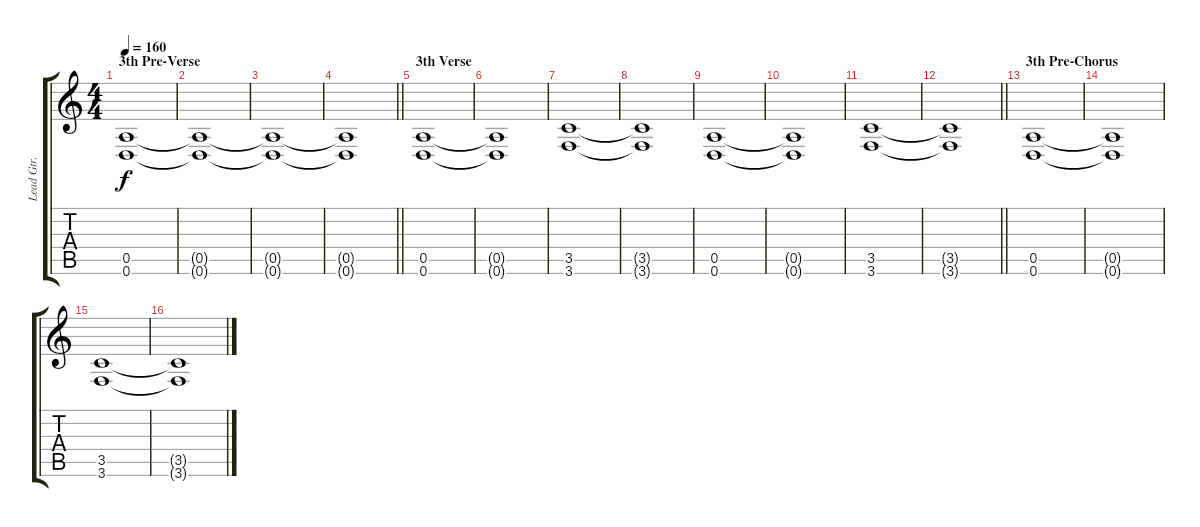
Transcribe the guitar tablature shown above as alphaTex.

\track ("Lead Gtr. (Kielinen)" "Lead Gtr. ") {instrument distortionguitar}
\staff {score tabs}
\tuning (E4 B3 G3 D3 A2 D2) {hide}
\ts (4 4)
\section ("" "3th Pre-Verse")
\tempo 160
\clef g2
\ks c
(0.5 0.6).1{dy f} |
(0.5{t} 0.6{t}).1 |
(0.5{t} 0.6{t}).1 |
\barLineRight lightlight
(0.5{t} 0.6{t}).1 |
\section ("" "3th Verse")
(0.5 0.6).1 |
(0.5{t} 0.6{t}).1 |
(3.5 3.6).1 |
(3.5{t} 3.6{t}).1 |
(0.5 0.6).1 |
(0.5{t} 0.6{t}).1 |
(3.5 3.6).1 |
\barLineRight lightlight
(3.5{t} 3.6{t}).1 |
\section ("" "3th Pre-Chorus")
(0.5 0.6).1 |
(0.5{t} 0.6{t}).1 |
(3.5 3.6).1 |
(3.5{t} 3.6{t}).1
